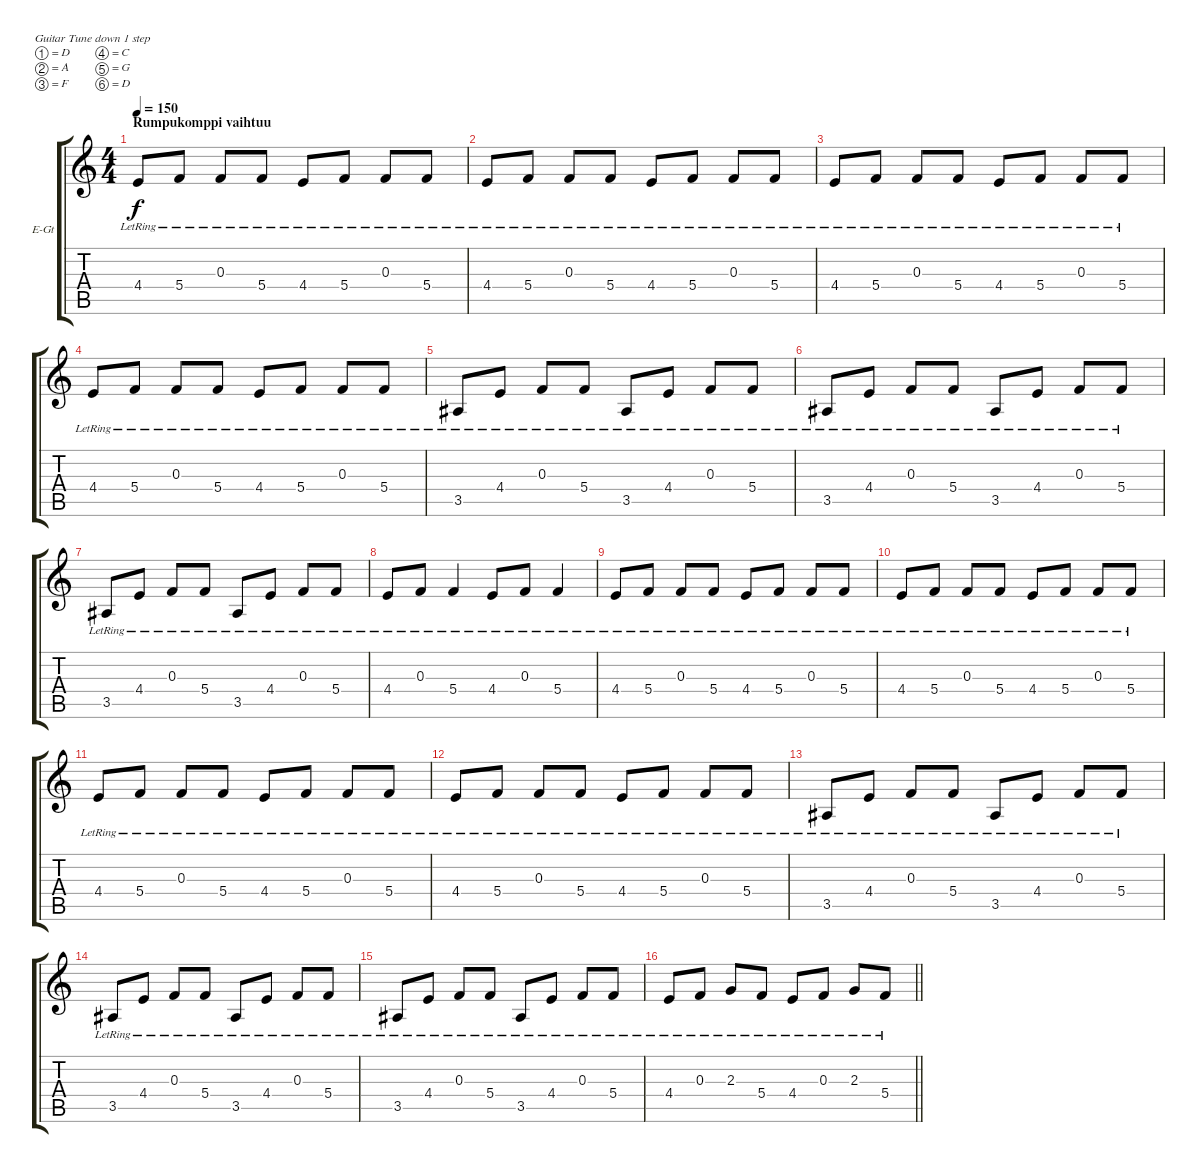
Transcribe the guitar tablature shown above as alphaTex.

\bracketExtendMode groupsimilarinstruments
\firstSystemTrackNameOrientation horizontal
\otherSystemsTrackNameOrientation horizontal
\track ("Kitara 1" "E-Gt") {instrument distortionguitar}
\staff {score tabs}
\tuning (D4 A3 F3 C3 G2 D2)
\ts (4 4)
\section ("" "Rumpukomppi vaihtuu")
\tempo 150
\clef g2
\ks c
4.4{lr}.8{dy f} 5.4{lr}.8 0.3{lr}.8 5.4{lr}.8 4.4{lr}.8 5.4{lr}.8 0.3{lr}.8 5.4{lr}.8 |
4.4{lr}.8 5.4{lr}.8 0.3{lr}.8 5.4{lr}.8 4.4{lr}.8 5.4{lr}.8 0.3{lr}.8 5.4{lr}.8 |
4.4{lr}.8 5.4{lr}.8 0.3{lr}.8 5.4{lr}.8 4.4{lr}.8 5.4{lr}.8 0.3{lr}.8 5.4{lr}.8 |
4.4{lr}.8 5.4{lr}.8 0.3{lr}.8 5.4{lr}.8 4.4{lr}.8 5.4{lr}.8 0.3{lr}.8 5.4{lr}.8 |
3.5{lr}.8 4.4{lr}.8 0.3{lr}.8 5.4{lr}.8 3.5{lr}.8 4.4{lr}.8 0.3{lr}.8 5.4{lr}.8 |
3.5{lr}.8 4.4{lr}.8 0.3{lr}.8 5.4{lr}.8 3.5{lr}.8 4.4{lr}.8 0.3{lr}.8 5.4{lr}.8 |
3.5{lr}.8 4.4{lr}.8 0.3{lr}.8 5.4{lr}.8 3.5{lr}.8 4.4{lr}.8 0.3{lr}.8 5.4{lr}.8 |
4.4{lr}.8 0.3{lr}.8 5.4{lr}.4 4.4{lr}.8 0.3{lr}.8 5.4{lr}.4 |
4.4{lr}.8 5.4{lr}.8 0.3{lr}.8 5.4{lr}.8 4.4{lr}.8 5.4{lr}.8 0.3{lr}.8 5.4{lr}.8 |
4.4{lr}.8 5.4{lr}.8 0.3{lr}.8 5.4{lr}.8 4.4{lr}.8 5.4{lr}.8 0.3{lr}.8 5.4{lr}.8 |
4.4{lr}.8 5.4{lr}.8 0.3{lr}.8 5.4{lr}.8 4.4{lr}.8 5.4{lr}.8 0.3{lr}.8 5.4{lr}.8 |
4.4{lr}.8 5.4{lr}.8 0.3{lr}.8 5.4{lr}.8 4.4{lr}.8 5.4{lr}.8 0.3{lr}.8 5.4{lr}.8 |
3.5{lr}.8 4.4{lr}.8 0.3{lr}.8 5.4{lr}.8 3.5{lr}.8 4.4{lr}.8 0.3{lr}.8 5.4{lr}.8 |
3.5{lr}.8 4.4{lr}.8 0.3{lr}.8 5.4{lr}.8 3.5{lr}.8 4.4{lr}.8 0.3{lr}.8 5.4{lr}.8 |
3.5{lr}.8 4.4{lr}.8 0.3{lr}.8 5.4{lr}.8 3.5{lr}.8 4.4{lr}.8 0.3{lr}.8 5.4{lr}.8 |
\barLineRight lightlight
4.4{lr}.8 0.3{lr}.8 2.3{lr}.8 5.4{lr}.8 4.4{lr}.8 0.3{lr}.8 2.3{lr}.8 5.4{lr}.8
